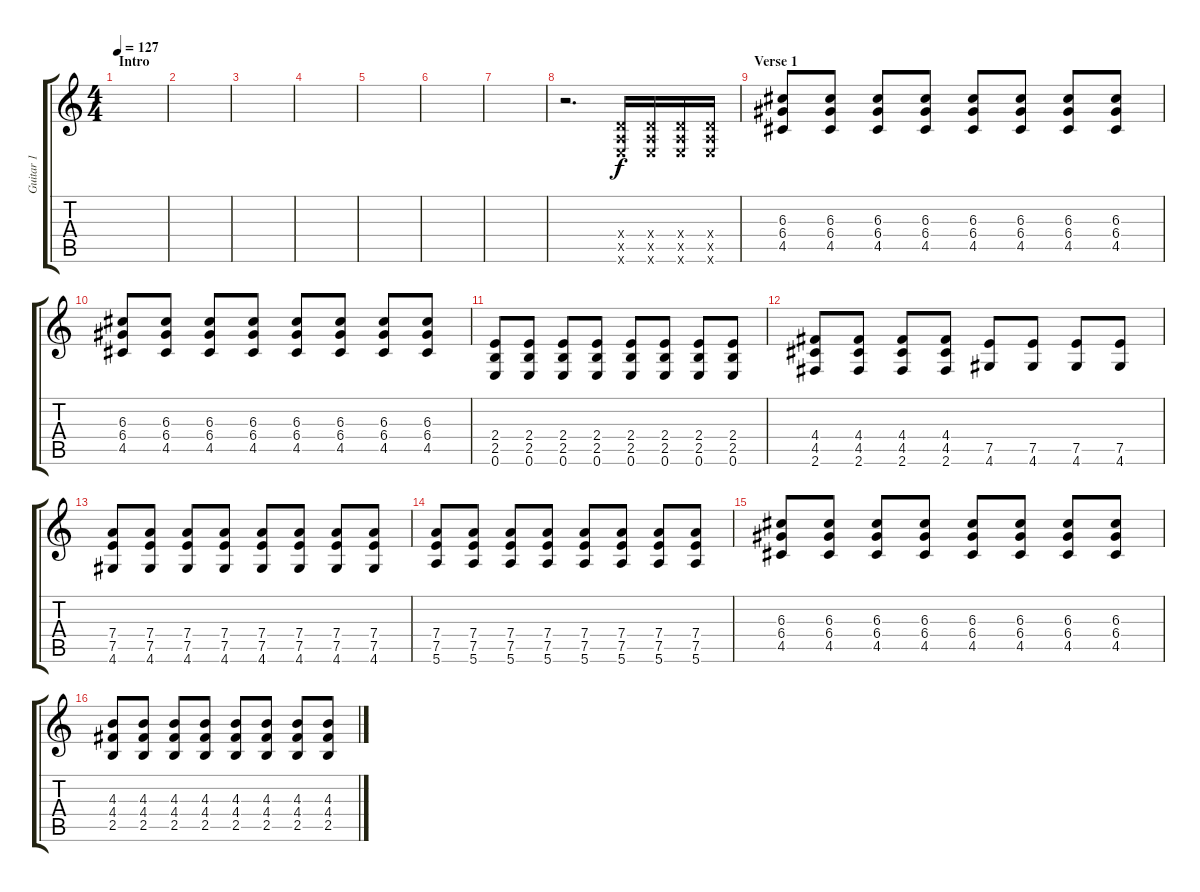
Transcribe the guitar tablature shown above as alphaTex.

\track ("Guitar 1" "Guitar 1") {instrument distortionguitar}
\staff {score tabs}
\tuning (E4 B3 G3 D3 A2 E2) {hide}
\ts (4 4)
\section ("" "Intro")
\tempo 127
\clef g2
\ks c
|
|
|
|
|
|
|
r.2{d} (0.4{x} 0.5{x} 0.6{x}).16 (0.4{x} 0.5{x} 0.6{x}).16 (0.4{x} 0.5{x} 0.6{x}).16 (0.4{x} 0.5{x} 0.6{x}).16 |
\section ("" "Verse 1")
(6.3 6.4 4.5).8 (6.3 6.4 4.5).8 (6.3 6.4 4.5).8 (6.3 6.4 4.5).8 (6.3 6.4 4.5).8 (6.3 6.4 4.5).8 (6.3 6.4 4.5).8 (6.3 6.4 4.5).8 |
(6.3 6.4 4.5).8 (6.3 6.4 4.5).8 (6.3 6.4 4.5).8 (6.3 6.4 4.5).8 (6.3 6.4 4.5).8 (6.3 6.4 4.5).8 (6.3 6.4 4.5).8 (6.3 6.4 4.5).8 |
(2.4 2.5 0.6).8 (2.4 2.5 0.6).8 (2.4 2.5 0.6).8 (2.4 2.5 0.6).8 (2.4 2.5 0.6).8 (2.4 2.5 0.6).8 (2.4 2.5 0.6).8 (2.4 2.5 0.6).8 |
(4.4 4.5 2.6).8 (4.4 4.5 2.6).8 (4.4 4.5 2.6).8 (4.4 4.5 2.6).8 (7.5 4.6).8 (7.5 4.6).8 (7.5 4.6).8 (7.5 4.6).8 |
(7.4 7.5 4.6).8 (7.4 7.5 4.6).8 (7.4 7.5 4.6).8 (7.4 7.5 4.6).8 (7.4 7.5 4.6).8 (7.4 7.5 4.6).8 (7.4 7.5 4.6).8 (7.4 7.5 4.6).8 |
(7.4 7.5 5.6).8 (7.4 7.5 5.6).8 (7.4 7.5 5.6).8 (7.4 7.5 5.6).8 (7.4 7.5 5.6).8 (7.4 7.5 5.6).8 (7.4 7.5 5.6).8 (7.4 7.5 5.6).8 |
(6.3 6.4 4.5).8 (6.3 6.4 4.5).8 (6.3 6.4 4.5).8 (6.3 6.4 4.5).8 (6.3 6.4 4.5).8 (6.3 6.4 4.5).8 (6.3 6.4 4.5).8 (6.3 6.4 4.5).8 |
(4.3 4.4 2.5).8 (4.3 4.4 2.5).8 (4.3 4.4 2.5).8 (4.3 4.4 2.5).8 (4.3 4.4 2.5).8 (4.3 4.4 2.5).8 (4.3 4.4 2.5).8 (4.3 4.4 2.5).8
